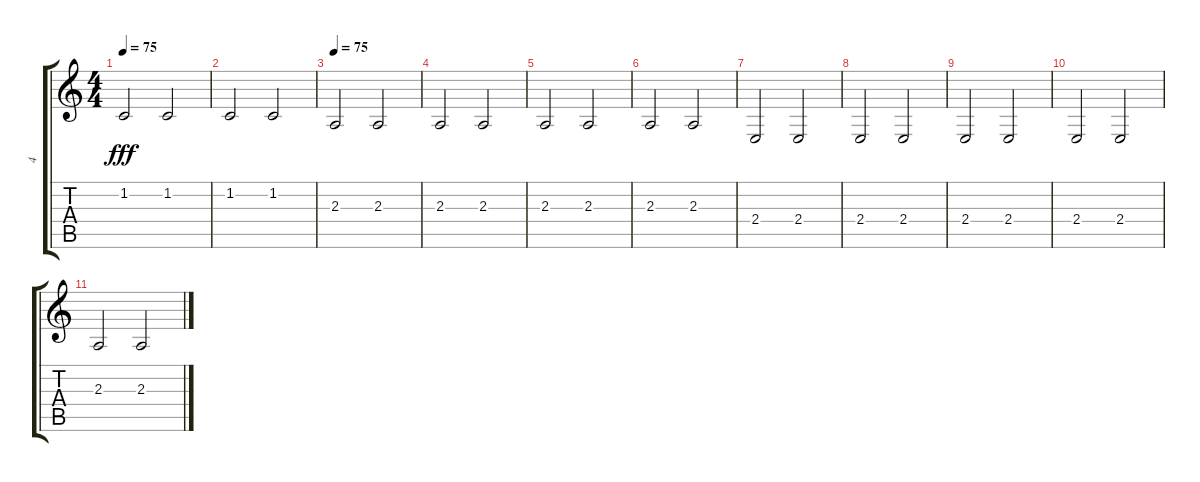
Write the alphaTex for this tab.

\track ("4" "4") {instrument orchestralharp}
\staff {score tabs}
\tuning (E4 B3 G3 D3 A2 E2) {hide}
\ts (4 4)
\tempo 75
\clef g2
\ks c
1.2.2{dy fff} 1.2.2 |
1.2.2 1.2.2 |
\tempo 75
2.3.2{volume 14 balance 6} 2.3.2 |
2.3.2 2.3.2 |
2.3.2 2.3.2 |
2.3.2 2.3.2 |
2.4.2 2.4.2 |
2.4.2 2.4.2 |
2.4.2 2.4.2 |
2.4.2 2.4.2 |
2.3.2 2.3.2
